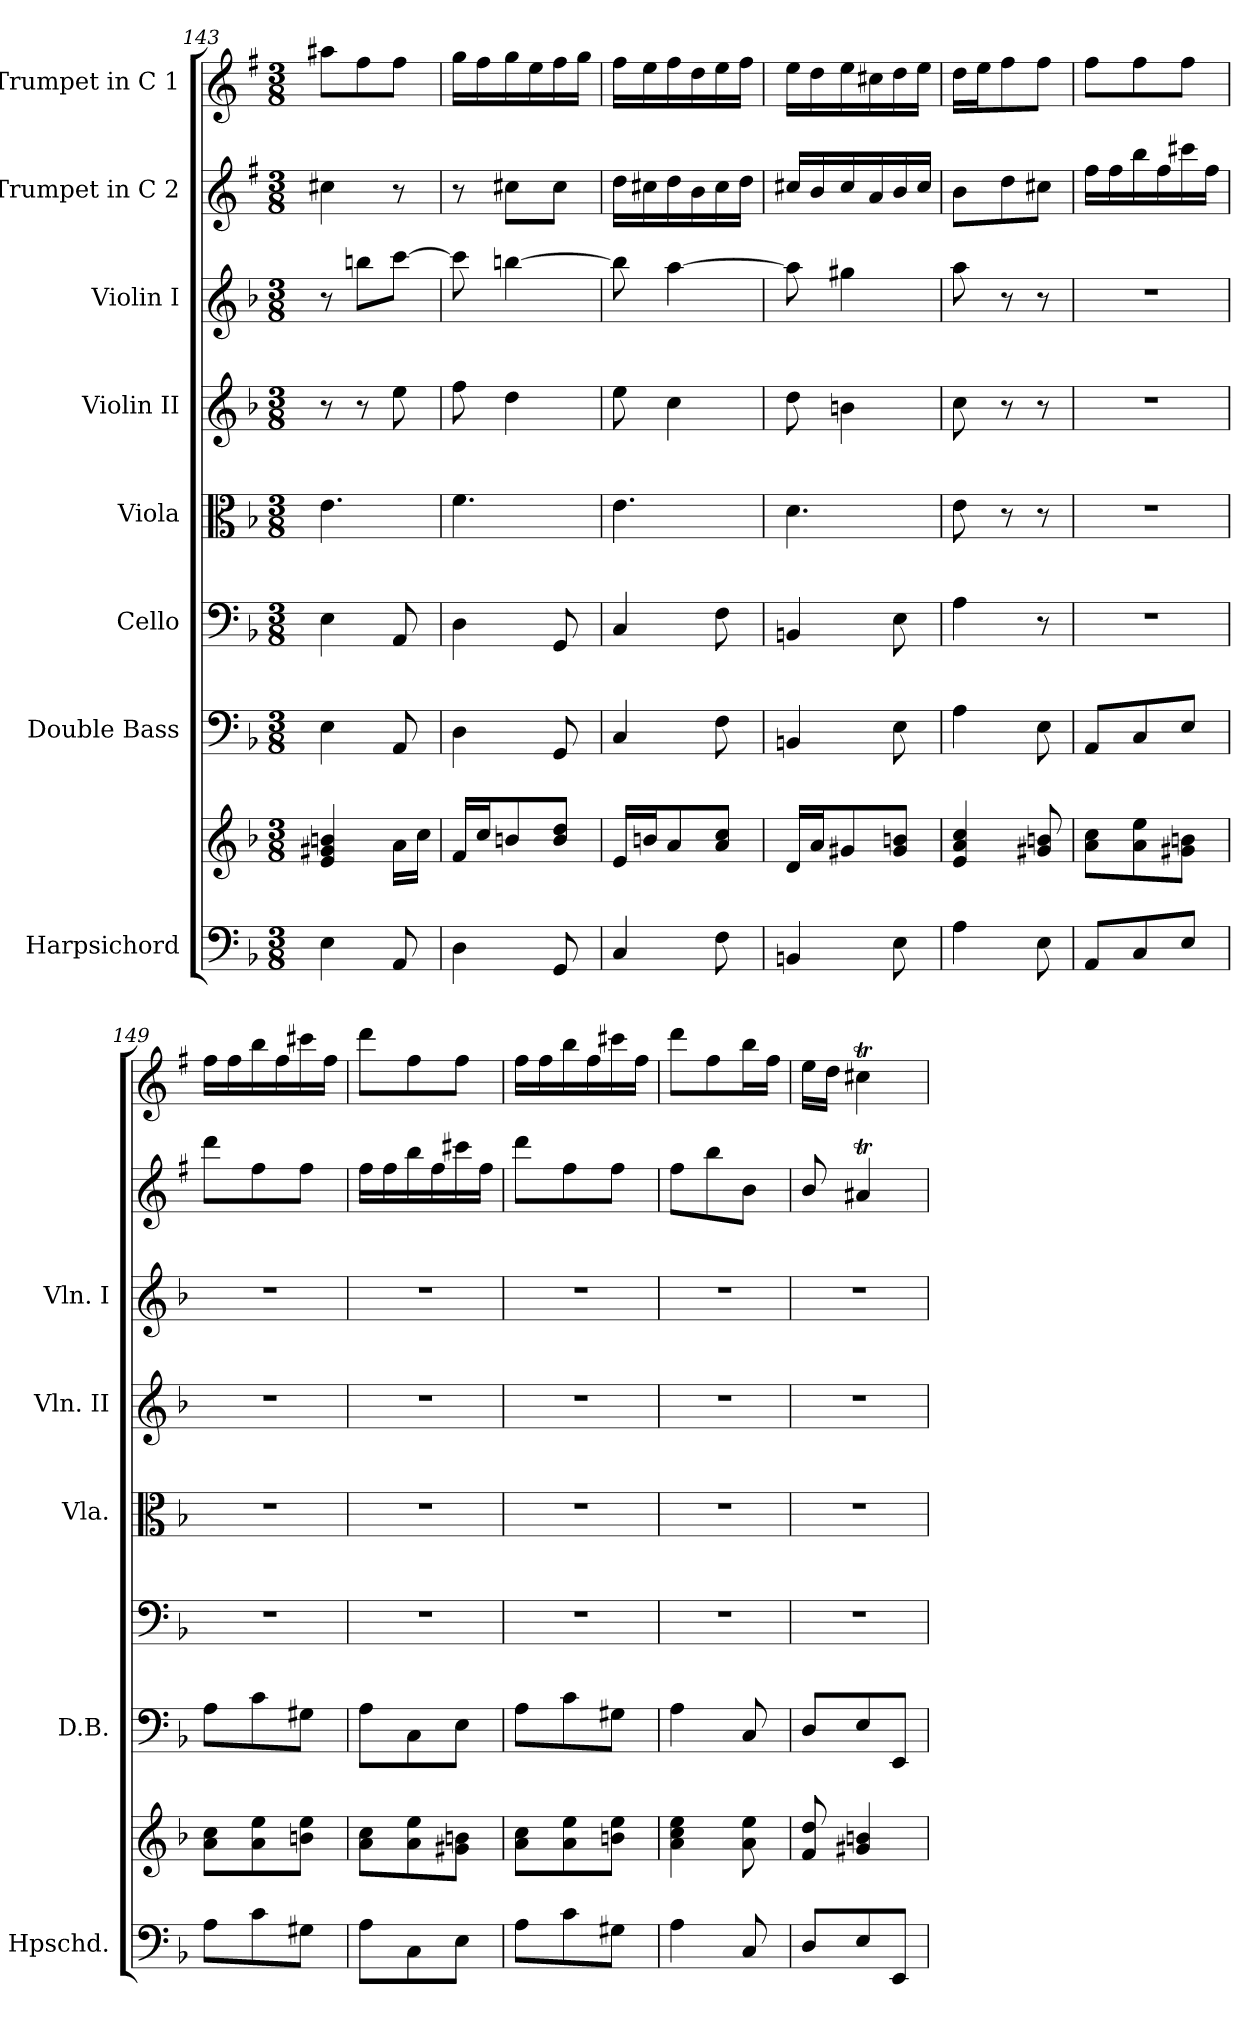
**kern	**kern	**kern	**kern	**kern	**kern	**kern	**kern	**kern
*part8	*part8	*part7	*part6	*part5	*part4	*part3	*part2	*part1
*staff9	*staff8	*staff7	*staff6	*staff5	*staff4	*staff3	*staff2	*staff1
*I"Harpsichord	*	*I"Double Bass	*I"Cello	*I"Viola	*I"Violin II	*I"Violin I	*I"Trumpet in C 2	*I"Trumpet in C 1
*I'Hpschd.	*	*I'D.B.	*	*I'Vla.	*I'Vln. II	*I'Vln. I	*	*
*clefF4	*clefG2	*clefF4	*clefF4	*clefC3	*clefG2	*clefG2	*clefG2	*clefG2
*	*	*ITrd7c12	*	*	*	*	*ITrd1c2	*ITrd1c2
*k[b-]	*k[b-]	*k[b-]	*k[b-]	*k[b-]	*k[b-]	*k[b-]	*k[b-]	*k[b-]
*F:	*F:	*F:	*F:	*F:	*F:	*F:	*F:	*F:
*M3/8	*M3/8	*M3/8	*M3/8	*M3/8	*M3/8	*M3/8	*M3/8	*M3/8
=143	=143	=143	=143	=143	=143	=143	=143	=143
4E\	4e/ 4g#X/ 4bn/	4EE\	4E\	4.e\	8r	8r	4bn\	8gg#X\L
.	.	.	.	.	8r	8bbn\L	.	8ee\
8AA/	16a\LL	8AAA/	8AA/	.	8ee\	[8ccc\J	8r	8ee\J
.	16cc\JJ	.	.	.	.	.	.	.
=144	=144	=144	=144	=144	=144	=144	=144	=144
4D\	16f/LL	4DD\	4D\	4.f\	8ff\	8ccc\]	8r	16ff\LL
.	16cc/J	.	.	.	.	.	.	16ee\
.	8bn/	.	.	.	4dd\	[4bbn\	8bn\L	16ff\
.	.	.	.	.	.	.	.	16dd\
8GG/	8b/ 8dd/J	8GGG/	8GG/	.	.	.	8b\J	16ee\
.	.	.	.	.	.	.	.	16ff\JJ
!!LO:PB:g=z
=145	=145	=145	=145	=145	=145	=145	=145	=145
4C/	16e/LL	4CC/	4C/	4.e\	8ee\	8bb\]	16cc\LL	16ee\LL
.	16bn/J	.	.	.	.	.	16bn\	16dd\
.	8a/	.	.	.	4cc\	[4aa\	16cc\	16ee\
.	.	.	.	.	.	.	16a\	16cc\
8F\	8a/ 8cc/J	8FF\	8F\	.	.	.	16b\	16dd\
.	.	.	.	.	.	.	16cc\JJ	16ee\JJ
!!LO:PB:g=z
=146	=146	=146	=146	=146	=146	=146	=146	=146
4BBn/	16d/LL	4BBBn/	4BBn/	4.d\	8dd\	8aa\]	16bn/LL	16dd\LL
.	16a/J	.	.	.	.	.	16a/	16cc\
.	8g#X/	.	.	.	4bn\	4gg#X\	16b/	16dd\
.	.	.	.	.	.	.	16g/	16bn\
8E\	8g#/ 8bn/J	8EE\	8E\	.	.	.	16a/	16cc\
.	.	.	.	.	.	.	16b/JJ	16dd\JJ
=147	=147	=147	=147	=147	=147	=147	=147	=147
4A\	4e/ 4a/ 4cc/	4AA\	4A\	8e\	8cc\	8aa\	8a\L	16cc\LL
.	.	.	.	.	.	.	.	16dd\J
.	.	.	.	8r	8r	8r	8cc\	8ee\
8E\	8g#X/ 8bn/	8EE\	8r	8r	8r	8r	8bn\J	8ee\J
=148	=148	=148	=148	=148	=148	=148	=148	=148
8AA/L	8a\ 8cc\L	8AAA/L	4.r	4.r	4.r	4.r	16ee\LL	8ee\L
.	.	.	.	.	.	.	16ee\	.
8C/	8a\ 8ee\	8CC/	.	.	.	.	16aa\	8ee\
.	.	.	.	.	.	.	16ee\	.
8E/J	8g#X\ 8bn\J	8EE/J	.	.	.	.	16bbn\	8ee\J
.	.	.	.	.	.	.	16ee\JJ	.
=149	=149	=149	=149	=149	=149	=149	=149	=149
8A\L	8a\ 8cc\L	8AA\L	4.r	4.r	4.r	4.r	8ccc\L	16ee\LL
.	.	.	.	.	.	.	.	16ee\
8c\	8a\ 8ee\	8C\	.	.	.	.	8ee\	16aa\
.	.	.	.	.	.	.	.	16ee\
8G#X\J	8bn\ 8ee\J	8GG#X\J	.	.	.	.	8ee\J	16bbn\
.	.	.	.	.	.	.	.	16ee\JJ
=150	=150	=150	=150	=150	=150	=150	=150	=150
8A\L	8a\ 8cc\L	8AA\L	4.r	4.r	4.r	4.r	16ee\LL	8ccc\L
.	.	.	.	.	.	.	16ee\	.
8C\	8a\ 8ee\	8CC\	.	.	.	.	16aa\	8ee\
.	.	.	.	.	.	.	16ee\	.
8E\J	8g#X\ 8bn\J	8EE\J	.	.	.	.	16bbn\	8ee\J
.	.	.	.	.	.	.	16ee\JJ	.
!!LO:PB:g=z
=151	=151	=151	=151	=151	=151	=151	=151	=151
8A\L	8a\ 8cc\L	8AA\L	4.r	4.r	4.r	4.r	8ccc\L	16ee\LL
.	.	.	.	.	.	.	.	16ee\
8c\	8a\ 8ee\	8C\	.	.	.	.	8ee\	16aa\
.	.	.	.	.	.	.	.	16ee\
8G#X\J	8bn\ 8ee\J	8GG#X\J	.	.	.	.	8ee\J	16bbn\
.	.	.	.	.	.	.	.	16ee\JJ
!!LO:PB:g=z
=152	=152	=152	=152	=152	=152	=152	=152	=152
4A\	4a\ 4cc\ 4ee\	4AA\	4.r	4.r	4.r	4.r	8ee\L	8ccc\L
.	.	.	.	.	.	.	8aa\	8ee\
8C/	8a\ 8ee\	8CC/	.	.	.	.	8a\J	16aa\L
.	.	.	.	.	.	.	.	16ee\JJ
=153	=153	=153	=153	=153	=153	=153	=153	=153
8D/L	8f/ 8dd/	8DD/L	4.r	4.r	4.r	4.r	8a/	16dd\LL
.	.	.	.	.	.	.	.	16cc\JJ
8E/	4g#X/ 4bn/	8EE/	.	.	.	.	4g#Xt/	4bnt\
8EE/J	.	8EEE/J	.	.	.	.	.	.
=	=	=	=	=	=	=	=	=
*-	*-	*-	*-	*-	*-	*-	*-	*-
